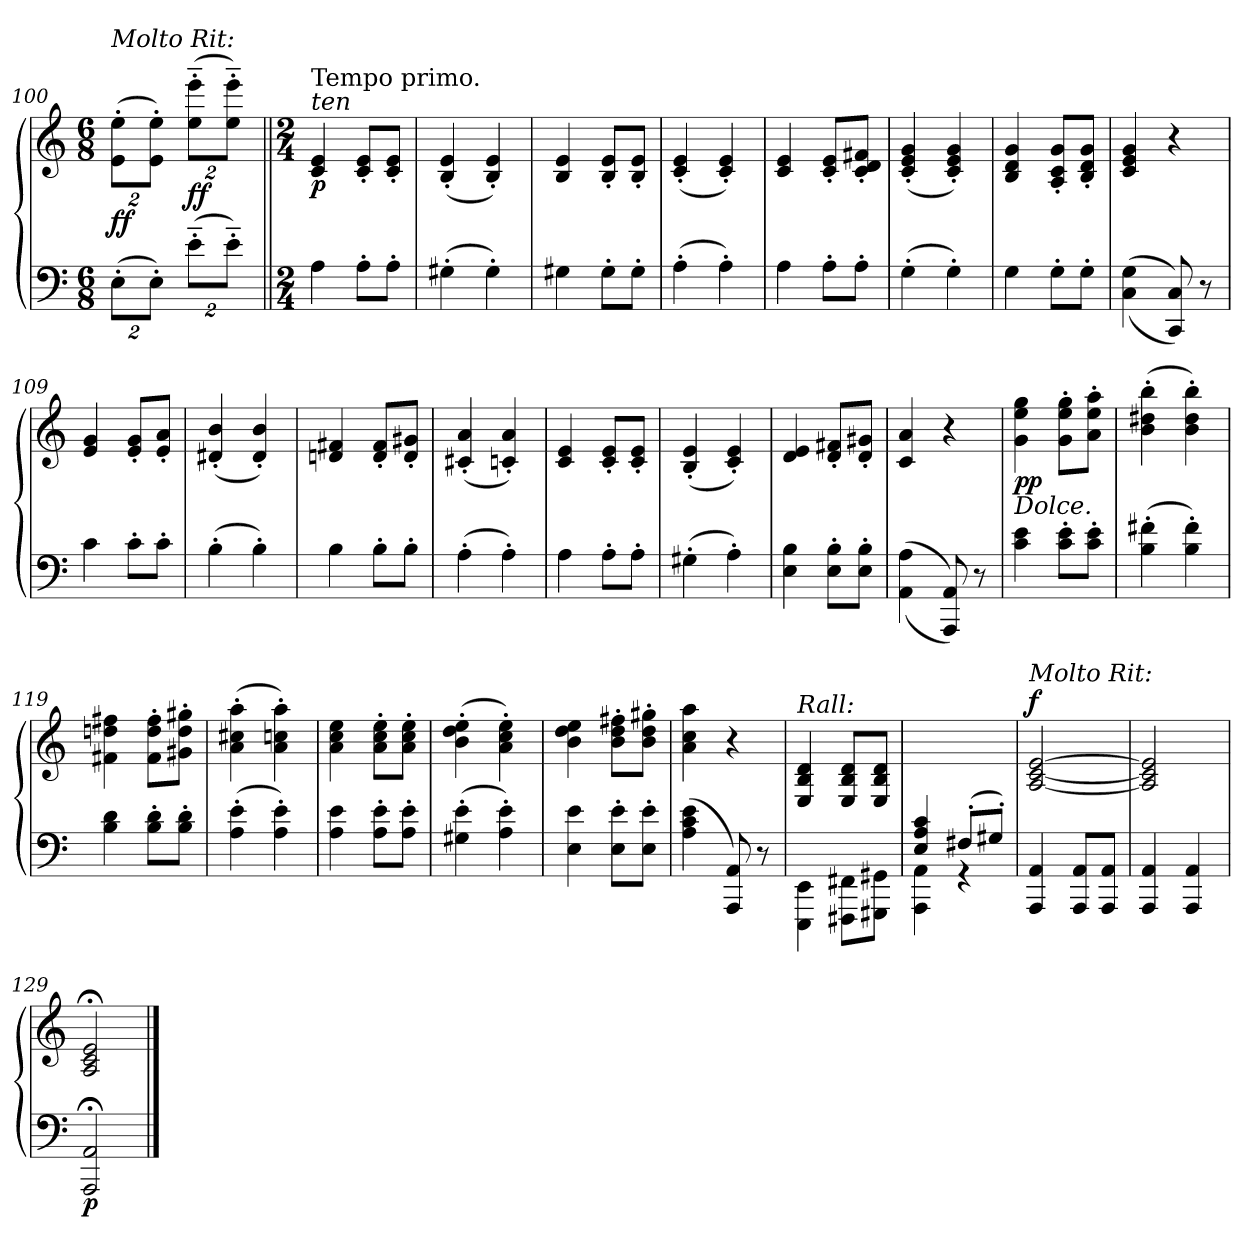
**kern	**kern	**dynam
*part1	*part1	*part1
*staff2	*staff1	*staff1/2
*clefF4	*clefG2	*
*k[]	*k[]	*
*M6/8	*M6/8	*
*Xbrackettup	*Xbrackettup	*
=100	=100	=100
!	!LO:TX:a:i:t=Molto Rit&colon;	!
!	!	!LO:DY:b
(>16%3E'\L	(>16%3e'\ 16%3ee'\L	ff
16%3E'\J)	16%3e'\ 16%3ee'\J)	.
!	!	!LO:DY:b
(>16%3e'~\L	(>16%3ee'~\ 16%3eee'~\L	ff
16%3e'~\J)	16%3ee'~\ 16%3eee'~\J)	.
=101||	=101||	=101||
*M2/4	*M2/4	*
!	!LO:TX:a:i:t=ten	!
!	!LO:TX:a:t=Tempo primo.	!
!	!	!LO:DY:b
4A\	4c/ 4e/	p
8A'\L	8c'/ 8e'/L	.
8A'\J	8c'/ 8e'/J	.
=102	=102	=102
(>4G#X'\	(<4B'/ 4e'/	.
4G#'\)	4B'/ 4e'/)	.
=103	=103	=103
4G#X\	4B/ 4e/	.
8G#'\L	8B'/ 8e'/L	.
8G#'\J	8B'/ 8e'/J	.
=104	=104	=104
(>4A'\	(<4c'/ 4e'/	.
4A'\)	4c'/ 4e'/)	.
=105	=105	=105
4A\	4c/ 4e/	.
8A'\L	8c'/ 8e'/L	.
8A'\J	8c'/ 8d'/ 8f#X'/J	.
=106	=106	=106
(>4G'\	(<4c'/ 4e'/ 4g'/	.
4G'\)	4c'/ 4e'/ 4g'/)	.
=107	=107	=107
4G\	4B/ 4d/ 4g/	.
8G'\L	8A'/ 8c'/ 8g'/L	.
8G'\J	8B'/ 8d'/ 8g'/J	.
=108	=108	=108
(>(<4C\ 4G\	4c/ 4e/ 4g/	.
8CC/ 8C/))	4r	.
8r	.	.
=109	=109	=109
4c\	4e/ 4g/	.
8c'\L	8e'/ 8g'/L	.
8c'\J	8e'/ 8a'/J	.
=110	=110	=110
(>4B'\	(<4d#X'/ 4b'/	.
4B'\)	4d#'/ 4b'/)	.
=111	=111	=111
4B\	4dn/ 4f#X/	.
8B'\L	8d'/ 8f#'/L	.
8B'\J	8d'/ 8g#X'/J	.
=112	=112	=112
(>4A'\	(<4c#X'/ 4a'/	.
4A'\)	4cn'/ 4a'/)	.
=113	=113	=113
4A\	4c/ 4e/	.
8A'\L	8c'/ 8e'/L	.
8A'\J	8c'/ 8e'/J	.
=114	=114	=114
(>4G#X'\	(<4B'/ 4e'/	.
4A'\)	4c'/ 4e'/)	.
=115	=115	=115
4E\ 4B\	4d/ 4e/	.
8E'\ 8B'\L	8d'/ 8f#X'/L	.
8E'\ 8B'\J	8d'/ 8g#X'/J	.
=116	=116	=116
(>(<4AA\ 4A\	4c/ 4a/	.
8AAA/ 8AA/))	4r	.
8r	.	.
=117	=117	=117
!LO:TX:a:i:t=Dolce.	!	!
!	!	!LO:DY:b
4c\ 4e\	4g\ 4ee\ 4gg\	pp
8c'\ 8e'\L	8g'\ 8ee'\ 8gg'\L	.
8c'\ 8e'\J	8a'\ 8ee'\ 8aa'\J	.
=118	=118	=118
(>4B'\ 4f#X'\	(>4b'\ 4dd#X'\ 4bb'\	.
4B'\ 4f#'\)	4b'\ 4dd#'\ 4bb'\)	.
=119	=119	=119
4B\ 4d\	4f#X\ 4ddn\ 4ff#X\	.
8B'\ 8d'\L	8f#'\ 8dd'\ 8ff#'\L	.
8B'\ 8d'\J	8g#X'\ 8dd'\ 8gg#X'\J	.
=120	=120	=120
(>4A'\ 4e'\	(>4a'\ 4cc#X'\ 4aa'\	.
4A'\ 4e'\)	4a'\ 4ccn'\ 4aa'\)	.
=121	=121	=121
4A\ 4e\	4a\ 4cc\ 4ee\	.
8A'\ 8e'\L	8a'\ 8cc'\ 8ee'\L	.
8A'\ 8e'\J	8a'\ 8cc'\ 8ee'\J	.
=122	=122	=122
(>4G#X'\ 4e'\	(>4b'\ 4dd'\ 4ee'\	.
4A'\ 4e'\)	4a'\ 4cc'\ 4ee'\)	.
=123	=123	=123
4E\ 4e\	4b\ 4dd\ 4ee\	.
8E'\ 8e'\L	8b'\ 8dd'\ 8ff#X'\L	.
8E'\ 8e'\J	8b'\ 8dd'\ 8gg#X'\J	.
=124	=124	=124
(>4A\ 4c\ 4e\	4a\ 4cc\ 4aa\	.
8AAA/ 8AA/)	4r	.
8r	.	.
=125	=125	=125
!	!LO:TX:a:i:t=Rall&colon;	!
4EEE\ 4EE\	4E/ 4B/ 4d/	.
8FFF#X\ 8FF#X\L	8E/ 8B/ 8d/L	.
8GGG#X\ 8GG#X\J	8E/ 8B/ 8d/J	.
=126	=126	=126
*^	*	*
4E/ 4A/ 4c/	4AAA\ 4AA\	2ryy	.
(>8F#X'/L	4r	.	.
8G#X'/J)	.	.	.
*v	*v	*	*
=127	=127	=127
!	!LO:TX:a:i:t=Molto Rit&colon;	!
!	!	!LO:DY:a
4AAA/ 4AA/	[2A/ [2c/ [2e/	f
8AAA/ 8AA/L	.	.
8AAA/ 8AA/J	.	.
=128	=128	=128
4AAA/ 4AA/	2A]/ 2c]/ 2e]/	.
4AAA/ 4AA/	.	.
=129	=129	=129
!	!	!LO:DY:b=2
2AAA;</ 2AA;</	2A;</ 2c;</ 2e;</	p
==	==	==
*-	*-	*-
